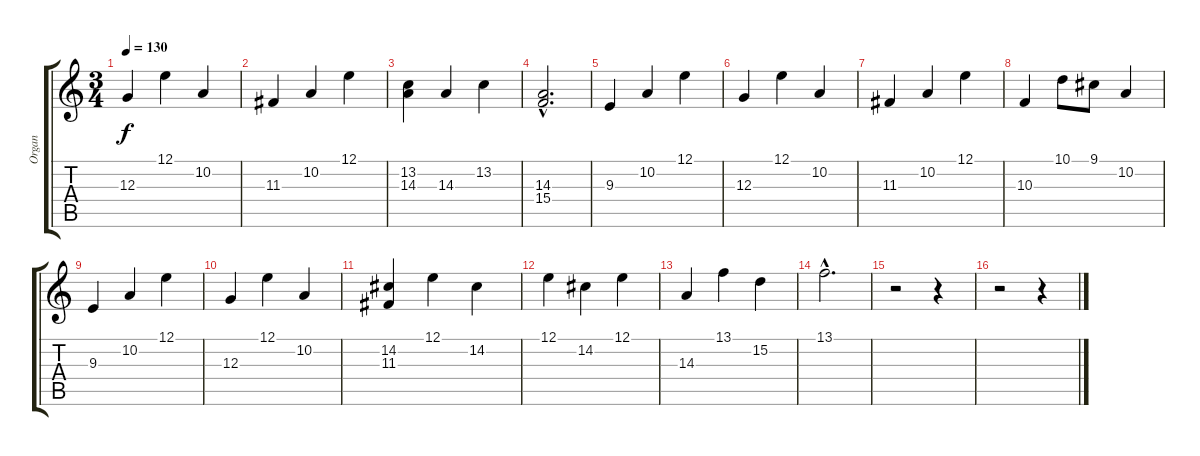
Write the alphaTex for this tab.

\track ("Organ" "Organ") {instrument harpsichord}
\staff {score tabs}
\tuning (E4 B3 G3 D3 A2 E2) {hide}
\ts (3 4)
\tempo 130
\clef g2
\ks c
12.3.4{dy f} 12.1.4 10.2.4 |
11.3.4 10.2.4 12.1.4 |
(13.2 14.3).4 14.3.4 13.2.4 |
(14.3{hac} 15.4{hac}).2{d} |
9.3.4 10.2.4 12.1.4 |
12.3.4 12.1.4 10.2.4 |
11.3.4 10.2.4 12.1.4 |
10.3.4 10.1.8 9.1.8 10.2.4 |
9.3.4 10.2.4 12.1.4 |
12.3.4 12.1.4 10.2.4 |
(14.2 11.3).4 12.1.4 14.2.4 |
12.1.4 14.2.4 12.1.4 |
14.3.4 13.1.4 15.2.4 |
13.1{hac}.2{d} |
r.2 r.4 |
r.2 r.4
